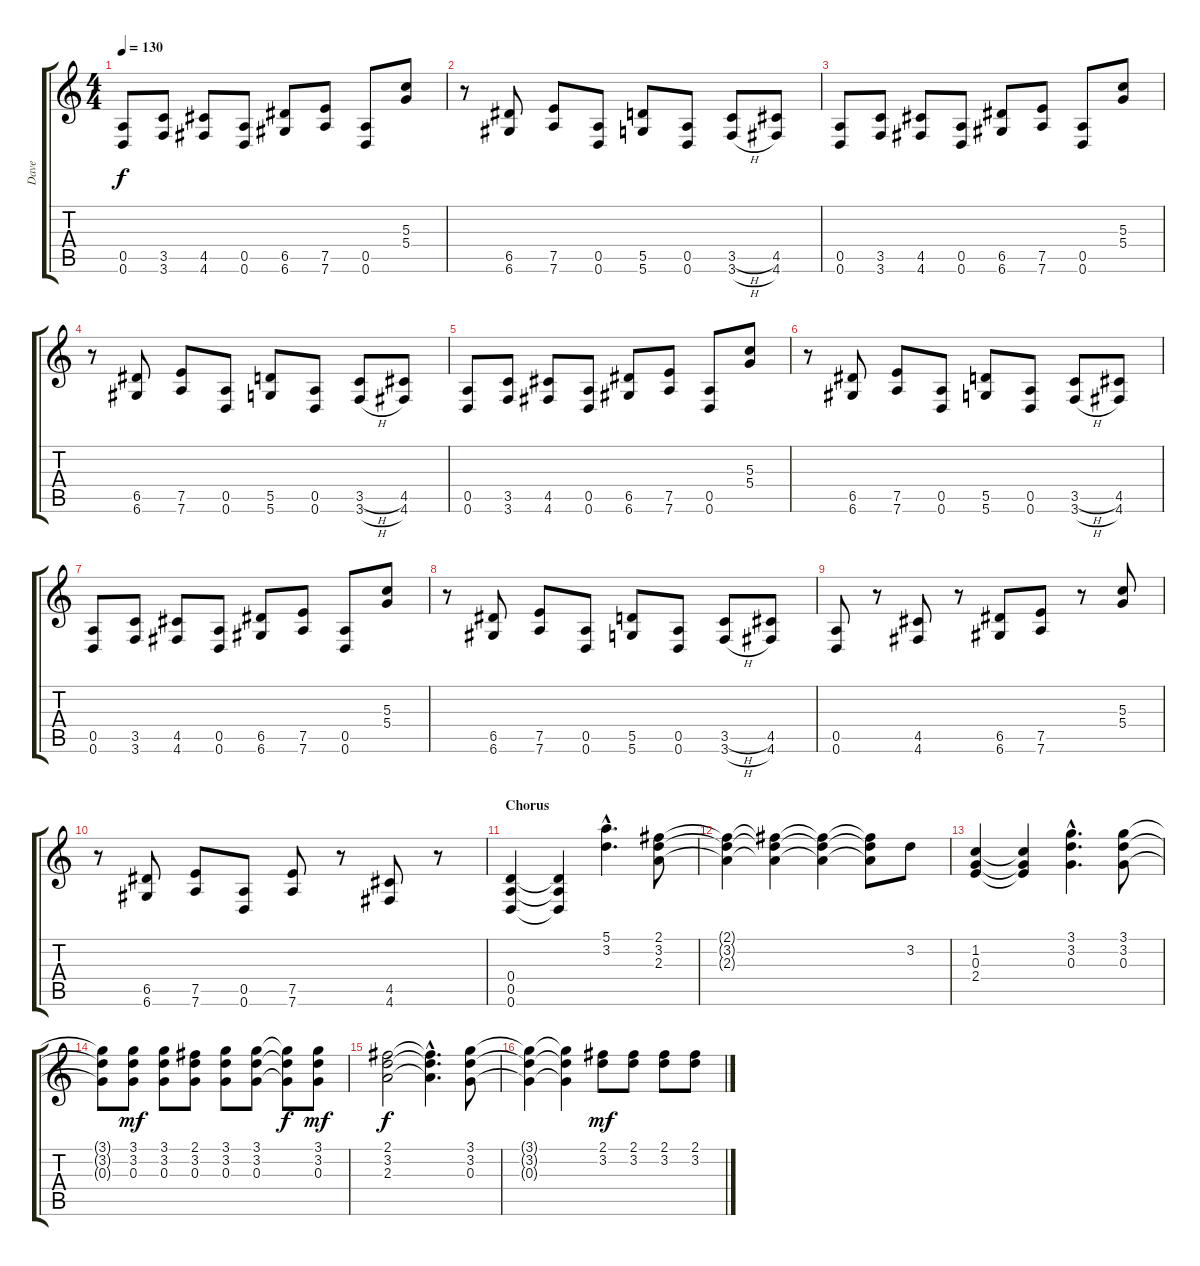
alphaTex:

\track ("Dave" "Dave") {instrument acousticguitarsteel}
\staff {score tabs}
\tuning (E4 B3 G3 D3 A2 D2) {hide}
\ts (4 4)
\tempo 130
\clef g2
\ks c
(0.5 0.6).8{dy f} (3.5 3.6).8 (4.5 4.6).8 (0.5 0.6).8 (6.5 6.6).8 (7.5 7.6).8 (0.5 0.6).8 (5.3 5.4).8 |
r.8 (6.5 6.6).8 (7.5 7.6).8 (0.5 0.6).8 (5.5 5.6).8 (0.5 0.6).8 (3.5{h} 3.6{h}).8 (4.5 4.6).8 |
(0.5 0.6).8 (3.5 3.6).8 (4.5 4.6).8 (0.5 0.6).8 (6.5 6.6).8 (7.5 7.6).8 (0.5 0.6).8 (5.3 5.4).8 |
r.8 (6.5 6.6).8 (7.5 7.6).8 (0.5 0.6).8 (5.5 5.6).8 (0.5 0.6).8 (3.5{h} 3.6{h}).8 (4.5 4.6).8 |
(0.5 0.6).8 (3.5 3.6).8 (4.5 4.6).8 (0.5 0.6).8 (6.5 6.6).8 (7.5 7.6).8 (0.5 0.6).8 (5.3 5.4).8 |
r.8 (6.5 6.6).8 (7.5 7.6).8 (0.5 0.6).8 (5.5 5.6).8 (0.5 0.6).8 (3.5{h} 3.6{h}).8 (4.5 4.6).8 |
(0.5 0.6).8 (3.5 3.6).8 (4.5 4.6).8 (0.5 0.6).8 (6.5 6.6).8 (7.5 7.6).8 (0.5 0.6).8 (5.3 5.4).8 |
r.8 (6.5 6.6).8 (7.5 7.6).8 (0.5 0.6).8 (5.5 5.6).8 (0.5 0.6).8 (3.5{h} 3.6{h}).8 (4.5 4.6).8 |
(0.5 0.6).8 r.8 (4.5 4.6).8 r.8 (6.5 6.6).8 (7.5 7.6).8 r.8 (5.3 5.4).8 |
r.8 (6.5 6.6).8 (7.5 7.6).8 (0.5 0.6).8 (7.5 7.6).8 r.8 (4.5 4.6).8 r.8 |
\section ("" "Chorus")
(0.4 0.5 0.6).4 (0.4{t} 0.5{t} 0.6{t}).4 (5.1{hac} 3.2{hac}).4{d} (2.1 3.2 2.3).8 |
(2.1{t} 3.2{t} 2.3{t}).4 (2.1{t} 3.2{t} 2.3{t}).4 (2.1{t} 3.2{t} 2.3{t}).4 (2.1{t} 3.2{t} 2.3{t}).8 3.2.8 |
(1.2 0.3 2.4).4 (1.2{t} 0.3{t} 2.4{t}).4 (3.1{hac} 3.2{hac} 0.3{hac}).4{d} (3.1 3.2 0.3).8 |
(3.1{t} 3.2{t} 0.3{t}).8 (3.1 3.2 0.3).8{dy mf} (3.1 3.2 0.3).8 (2.1 3.2 0.3).8 (3.1 3.2 0.3).8 (3.1 3.2 0.3).8 (3.1{t} 3.2{t} 0.3{t}).8{dy f} (3.1 3.2 0.3).8{dy mf} |
(2.1 3.2 2.3).2{dy f} (2.1{hac t} 3.2{hac t} 2.3{hac t}).4{d} (3.1 3.2 0.3).8 |
(3.1{t} 3.2{t} 0.3{t}).4 (3.1{t} 3.2{t} 0.3{t}).4 (2.1 3.2).8{dy mf} (2.1 3.2).8 (2.1 3.2).8 (2.1 3.2).8
